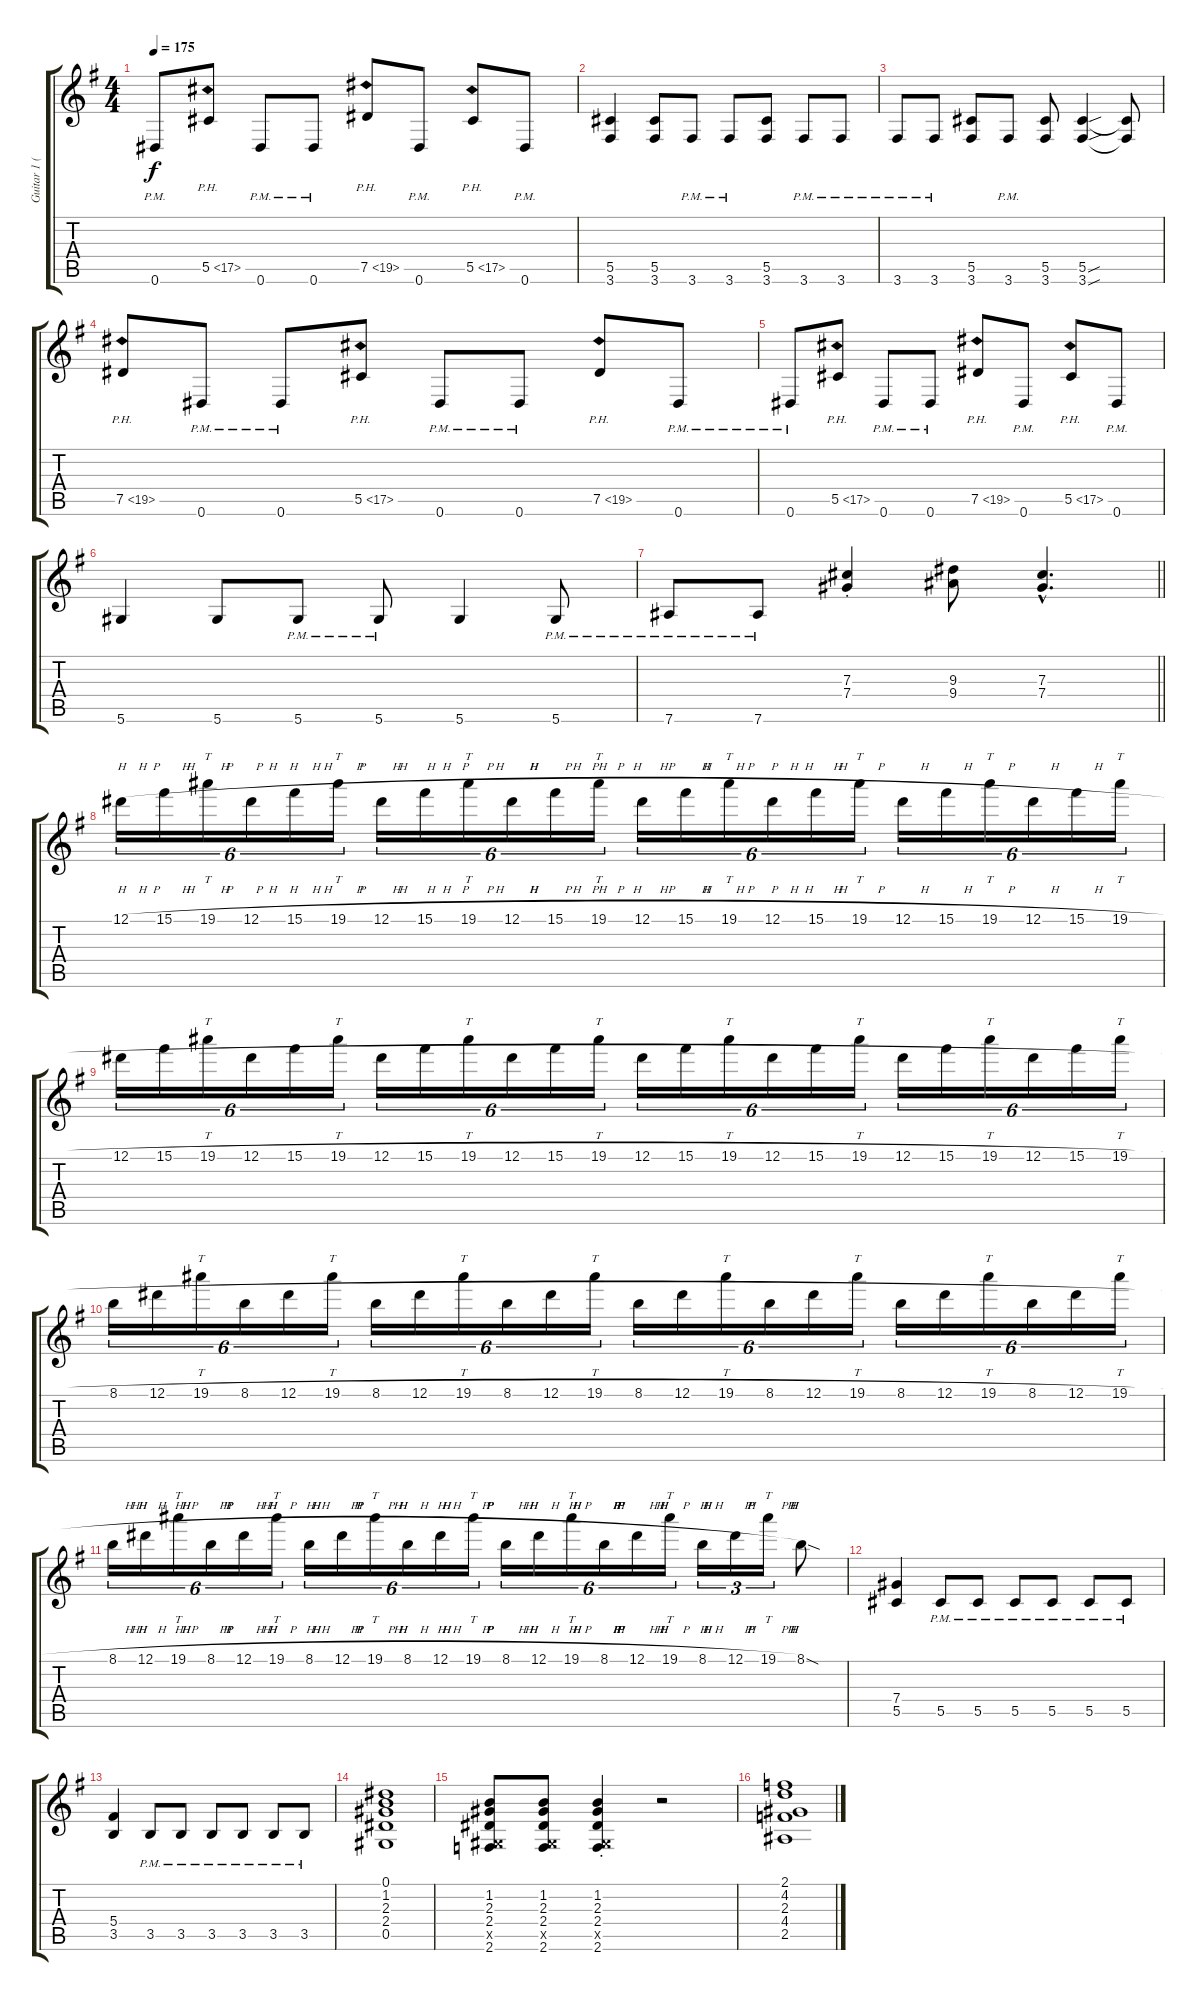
\track ("Guitar 1 (SheJa)" "Guitar 1 (") {instrument distortionguitar}
\staff {score tabs}
\tuning (Eb4 Bb3 Gb3 Db3 Ab2 Eb2) {hide}
\ts (4 4)
\tempo 175
\clef g2
\ks g
0.6{pm}.8{dy f} 5.5{ph 12}.8 0.6{pm}.8 0.6{pm}.8 7.5{ph 12}.8 0.6{pm}.8 5.5{ph 12}.8 0.6{pm}.8 |
(5.5 3.6).4 (5.5 3.6).8 3.6{pm}.8 3.6{pm}.8 (5.5 3.6).8 3.6{pm}.8 3.6{pm}.8 |
3.6{pm}.8 3.6{pm}.8 (5.5 3.6).8 3.6{pm}.8 (5.5 3.6).8 (5.5{sou} 3.6{sou}).4 (5.5{t} 3.6{t}).8 |
7.5{ph 12}.8 0.6{pm}.8 0.6{pm}.8 5.5{ph 12}.8 0.6{pm}.8 0.6{pm}.8 7.5{ph 12}.8 0.6{pm}.8 |
0.6{pm}.8 5.5{ph 12}.8 0.6{pm}.8 0.6{pm}.8 7.5{ph 12}.8 0.6{pm}.8 5.5{ph 12}.8 0.6{pm}.8 |
5.6.4 5.6.8 5.6{pm}.8 5.6{pm}.8 5.6.4 5.6{pm}.8 |
\barLineRight lightlight
7.6{pm}.8 7.6{pm}.8 (7.3{st} 7.4{st}).4 (9.3 9.4).8 (7.3{hac} 7.4{hac}).4{d} |
12.1{h}.16{tu (6 4)} 15.1{h}.16{tu (6 4)} 19.1{h}.16{tt tu (6 4)} 12.1{h}.16{tu (6 4)} 15.1{h}.16{tu (6 4)} 19.1{h}.16{tt tu (6 4)} 12.1{h}.16{tu (6 4)} 15.1{h}.16{tu (6 4)} 19.1{h}.16{tt tu (6 4)} 12.1{h}.16{tu (6 4)} 15.1{h}.16{tu (6 4)} 19.1{h}.16{tt tu (6 4)} 12.1{h}.16{tu (6 4)} 15.1{h}.16{tu (6 4)} 19.1{h}.16{tt tu (6 4)} 12.1{h}.16{tu (6 4)} 15.1{h}.16{tu (6 4)} 19.1{h}.16{tt tu (6 4)} 12.1{h}.16{tu (6 4)} 15.1{h}.16{tu (6 4)} 19.1{h}.16{tt tu (6 4)} 12.1{h}.16{tu (6 4)} 15.1{h}.16{tu (6 4)} 19.1{h}.16{tt tu (6 4)} |
12.1{h}.16{tu (6 4)} 15.1{h}.16{tu (6 4)} 19.1{h}.16{tt tu (6 4)} 12.1{h}.16{tu (6 4)} 15.1{h}.16{tu (6 4)} 19.1{h}.16{tt tu (6 4)} 12.1{h}.16{tu (6 4)} 15.1{h}.16{tu (6 4)} 19.1{h}.16{tt tu (6 4)} 12.1{h}.16{tu (6 4)} 15.1{h}.16{tu (6 4)} 19.1{h}.16{tt tu (6 4)} 12.1{h}.16{tu (6 4)} 15.1{h}.16{tu (6 4)} 19.1{h}.16{tt tu (6 4)} 12.1{h}.16{tu (6 4)} 15.1{h}.16{tu (6 4)} 19.1{h}.16{tt tu (6 4)} 12.1{h}.16{tu (6 4)} 15.1{h}.16{tu (6 4)} 19.1{h}.16{tt tu (6 4)} 12.1{h}.16{tu (6 4)} 15.1{h}.16{tu (6 4)} 19.1{h}.16{tt tu (6 4)} |
8.1{h}.16{tu (6 4)} 12.1{h}.16{tu (6 4)} 19.1{h}.16{tt tu (6 4)} 8.1{h}.16{tu (6 4)} 12.1{h}.16{tu (6 4)} 19.1{h}.16{tt tu (6 4)} 8.1{h}.16{tu (6 4)} 12.1{h}.16{tu (6 4)} 19.1{h}.16{tt tu (6 4)} 8.1{h}.16{tu (6 4)} 12.1{h}.16{tu (6 4)} 19.1{h}.16{tt tu (6 4)} 8.1{h}.16{tu (6 4)} 12.1{h}.16{tu (6 4)} 19.1{h}.16{tt tu (6 4)} 8.1{h}.16{tu (6 4)} 12.1{h}.16{tu (6 4)} 19.1{h}.16{tt tu (6 4)} 8.1{h}.16{tu (6 4)} 12.1{h}.16{tu (6 4)} 19.1{h}.16{tt tu (6 4)} 8.1{h}.16{tu (6 4)} 12.1{h}.16{tu (6 4)} 19.1{h}.16{tt tu (6 4)} |
8.1{h}.16{tu (6 4)} 12.1{h}.16{tu (6 4)} 19.1{h}.16{tt tu (6 4)} 8.1{h}.16{tu (6 4)} 12.1{h}.16{tu (6 4)} 19.1{h}.16{tt tu (6 4)} 8.1{h}.16{tu (6 4)} 12.1{h}.16{tu (6 4)} 19.1{h}.16{tt tu (6 4)} 8.1{h}.16{tu (6 4)} 12.1{h}.16{tu (6 4)} 19.1{h}.16{tt tu (6 4)} 8.1{h}.16{tu (6 4)} 12.1{h}.16{tu (6 4)} 19.1{h}.16{tt tu (6 4)} 8.1{h}.16{tu (6 4)} 12.1{h}.16{tu (6 4)} 19.1{h}.16{tt tu (6 4)} 8.1{h}.16{tu (3 2)} 12.1{h}.16{tu (3 2)} 19.1{h}.16{tt tu (3 2)} 8.1{sod}.8 |
(7.4 5.5).4 5.5{pm}.8 5.5{pm}.8 5.5{pm}.8 5.5{pm}.8 5.5{pm}.8 5.5{pm}.8 |
(5.4 3.5).4 3.5{pm}.8 3.5{pm}.8 3.5{pm}.8 3.5{pm}.8 3.5{pm}.8 3.5{pm}.8 |
(0.1 1.2 2.3 2.4 0.5).1 |
(1.2 2.3 2.4 0.5{x} 2.6).8 (1.2 2.3 2.4 0.5{x} 2.6).8 (1.2{st} 2.3{st} 2.4{st} 0.5{x} 2.6{st}).4 r.2 |
(2.1 4.2 2.3 4.4 2.5).1
